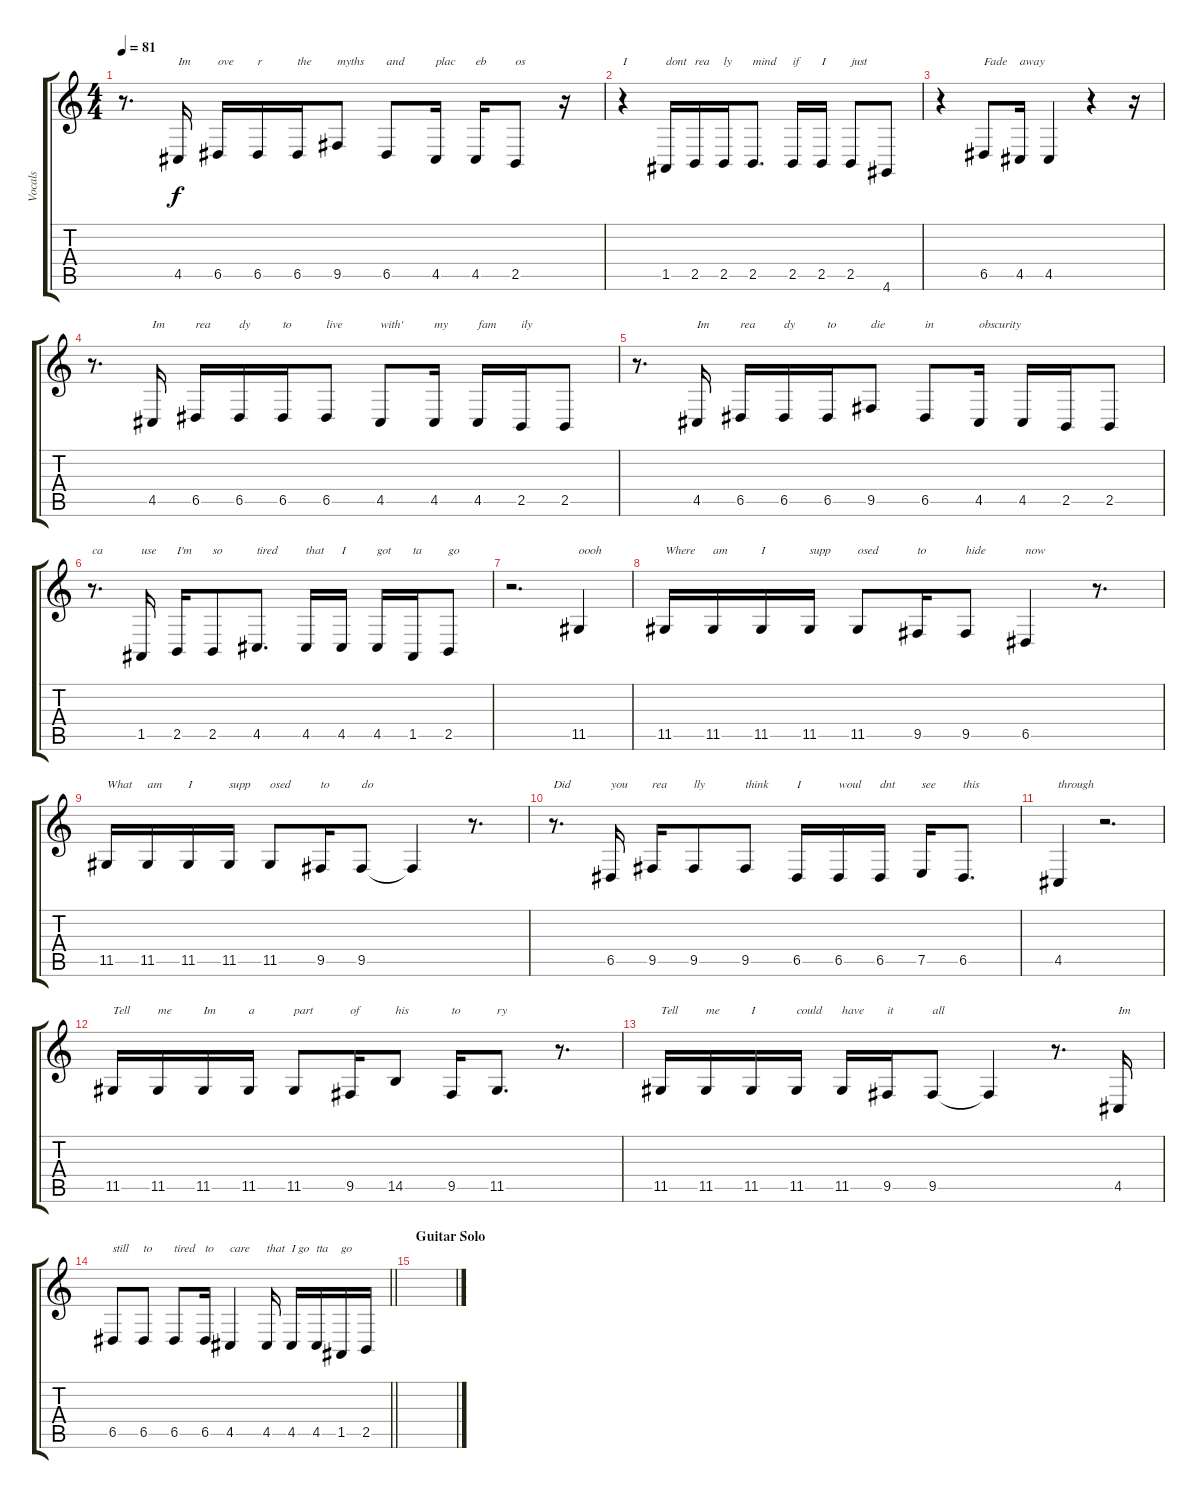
\track ("Vocals" "Vocals") {instrument stringensemble1}
\staff {score tabs}
\tuning (E4 B3 G3 D3 A2 E2) {hide}
\ts (4 4)
\tempo 81
\clef g2
\ks c
r.8{d dy f} 4.5.16{txt "Im"} 6.5.16{txt "ove"} 6.5.16{txt "r"} 6.5.16{txt "the"} 9.5.8{txt "myths"} 6.5.8{txt "and"} 4.5.16{txt "plac"} 4.5.16{txt "eb"} 2.5.8{txt "os"} r.16 |
r.4{txt "I"} 1.5.16{txt "dont"} 2.5.16{txt "rea"} 2.5.16{txt "ly"} 2.5.8{d txt "mind"} 2.5.16{txt "if"} 2.5.16{txt "I"} 2.5.8{txt "just"} 4.6.8 |
r.4 6.5.8{txt "Fade"} 4.5.16{txt "away"} 4.5.4 r.4 r.16 |
r.8{d} 4.5.16{txt "Im"} 6.5.16{txt "rea"} 6.5.16{txt "dy"} 6.5.16{txt "to"} 6.5.8{txt "live"} 4.5.8{txt "with'"} 4.5.16{txt "my"} 4.5.16{txt "fam"} 2.5.16{txt "ily"} 2.5.8 |
r.8{d} 4.5.16{txt "Im"} 6.5.16{txt "rea"} 6.5.16{txt "dy"} 6.5.16{txt "to"} 9.5.8{txt "die"} 6.5.8{txt "in"} 4.5.16{txt "obscurity"} 4.5.16 2.5.16 2.5.8 |
r.8{d txt "ca"} 1.5.16{txt "use"} 2.5.16{txt "I'm"} 2.5.8{txt "so"} 4.5.8{d txt "tired"} 4.5.16{txt "that"} 4.5.16{txt "I"} 4.5.16{txt "got"} 1.5.16{txt "ta"} 2.5.8{txt "go"} |
r.2{d} 11.5.4{txt "oooh"} |
11.5.16{txt "Where"} 11.5.16{txt "am"} 11.5.16{txt "I"} 11.5.16{txt "supp"} 11.5.8{txt "osed"} 9.5.16{txt "to"} 9.5.8{txt "hide"} 6.5.4{txt "now"} r.8{d} |
11.5.16{txt "What"} 11.5.16{txt "am"} 11.5.16{txt "I"} 11.5.16{txt "supp"} 11.5.8{txt "osed"} 9.5.16{txt "to"} 9.5.8{txt "do"} 9.5{t}.4 r.8{d} |
r.8{d txt "Did"} 6.5.16{txt "you"} 9.5.16{txt "rea"} 9.5.8{txt "lly"} 9.5.8{txt "think"} 6.5.16{txt "I"} 6.5.16{txt "woul"} 6.5.16{txt "dnt"} 7.5.16{txt "see"} 6.5.8{d txt "this"} |
4.5.4{txt "through"} r.2{d} |
11.5.16{txt "Tell"} 11.5.16{txt "me"} 11.5.16{txt "Im"} 11.5.16{txt "a"} 11.5.8{txt "part"} 9.5.16{txt "of"} 14.5.8{txt "his"} 9.5.16{txt "to"} 11.5.8{d txt "ry"} r.8{d} |
11.5.16{txt "Tell"} 11.5.16{txt "me"} 11.5.16{txt "I"} 11.5.16{txt "could"} 11.5.16{txt "have"} 9.5.16{txt "it"} 9.5.8{txt "all"} 9.5{t}.4 r.8{d} 4.5.16{txt "Im"} |
\barLineRight lightlight
6.5.8{txt "still"} 6.5.8{txt "to"} 6.5.8{txt "tired"} 6.5.16{txt "to"} 4.5.4{txt "care"} 4.5.16{txt "that"} 4.5.16{txt "I go"} 4.5.16{txt "tta"} 1.5.16{txt "go"} 2.5.16 |
\section ("" "Guitar Solo")
